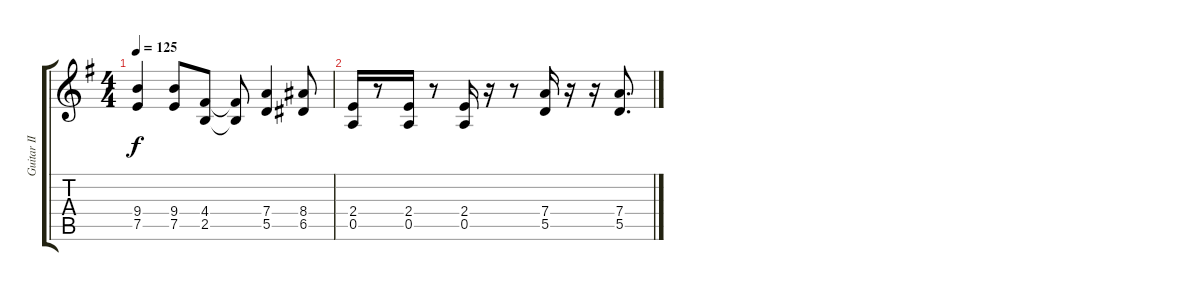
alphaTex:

\track ("Guitar II" "Guitar II") {instrument overdrivenguitar}
\staff {score tabs}
\tuning (E4 B3 G3 D3 A2 E2) {hide}
\ts (4 4)
\tempo 125
\clef g2
\ks g
(9.4 7.5).4{dy f} (9.4 7.5).8 (4.4 2.5).8 (4.4{t} 2.5{t}).8 (7.4 5.5).4 (8.4 6.5).8 |
(2.4 0.5).16 r.8 (2.4 0.5).16 r.8 (2.4 0.5).16 r.16 r.8 (7.4 5.5).16 r.16 r.16 (7.4 5.5).8{d}
